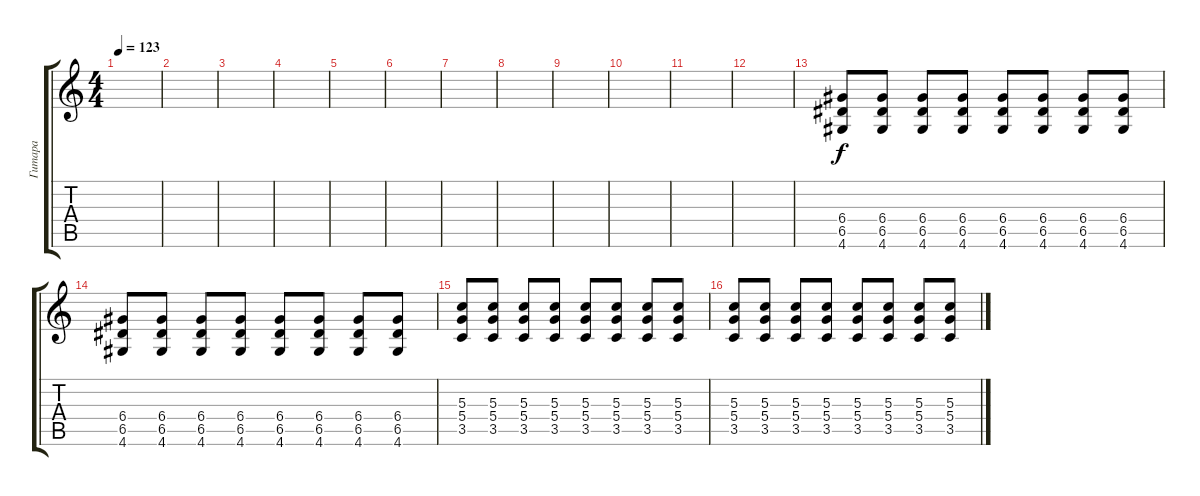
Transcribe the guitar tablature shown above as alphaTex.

\track ("Гитара" "Гитара") {instrument distortionguitar}
\staff {score tabs}
\tuning (E4 B3 G3 D3 A2 E2) {hide}
\ts (4 4)
\tempo 123
\clef g2
\ks c
|
|
|
|
|
|
|
|
|
|
|
|
(6.4 6.5 4.6).8 (6.4 6.5 4.6).8 (6.4 6.5 4.6).8 (6.4 6.5 4.6).8 (6.4 6.5 4.6).8 (6.4 6.5 4.6).8 (6.4 6.5 4.6).8 (6.4 6.5 4.6).8 |
(6.4 6.5 4.6).8 (6.4 6.5 4.6).8 (6.4 6.5 4.6).8 (6.4 6.5 4.6).8 (6.4 6.5 4.6).8 (6.4 6.5 4.6).8 (6.4 6.5 4.6).8 (6.4 6.5 4.6).8 |
(5.3 5.4 3.5).8 (5.3 5.4 3.5).8 (5.3 5.4 3.5).8 (5.3 5.4 3.5).8 (5.3 5.4 3.5).8 (5.3 5.4 3.5).8 (5.3 5.4 3.5).8 (5.3 5.4 3.5).8 |
(5.3 5.4 3.5).8 (5.3 5.4 3.5).8 (5.3 5.4 3.5).8 (5.3 5.4 3.5).8 (5.3 5.4 3.5).8 (5.3 5.4 3.5).8 (5.3 5.4 3.5).8 (5.3 5.4 3.5).8
